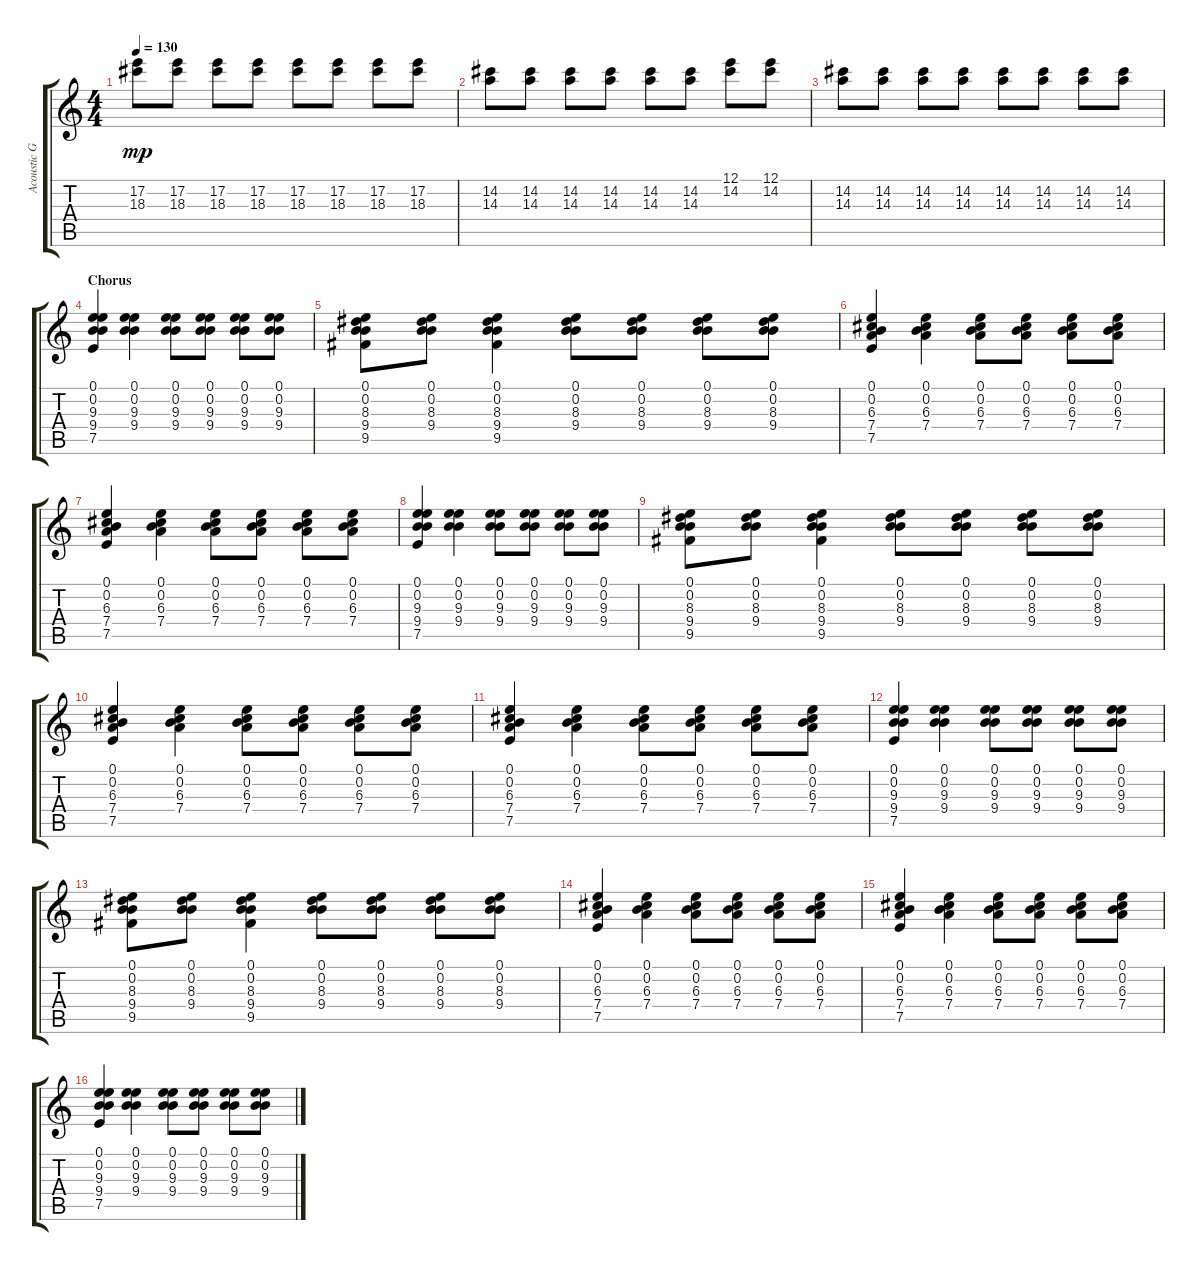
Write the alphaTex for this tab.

\track ("Acoustic Guitar" "Acoustic G") {instrument acousticguitarsteel}
\staff {score tabs}
\tuning (E4 B3 G3 D3 A2 E2) {hide}
\ts (4 4)
\tempo 130
\clef g2
\ks c
(17.2 18.3).8{dy mp} (17.2 18.3).8 (17.2 18.3).8 (17.2 18.3).8 (17.2 18.3).8 (17.2 18.3).8 (17.2 18.3).8 (17.2 18.3).8 |
(14.2 14.3).8 (14.2 14.3).8 (14.2 14.3).8 (14.2 14.3).8 (14.2 14.3).8 (14.2 14.3).8 (12.1 14.2).8 (12.1 14.2).8 |
(14.2 14.3).8 (14.2 14.3).8 (14.2 14.3).8 (14.2 14.3).8 (14.2 14.3).8 (14.2 14.3).8 (14.2 14.3).8 (14.2 14.3).8 |
\section ("" "Chorus")
(0.1 0.2 9.3 9.4 7.5).4 (0.1 0.2 9.3 9.4).4 (0.1 0.2 9.3 9.4).8 (0.1 0.2 9.3 9.4).8 (0.1 0.2 9.3 9.4).8 (0.1 0.2 9.3 9.4).8 |
(0.1 0.2 8.3 9.4 9.5).8 (0.1 0.2 8.3 9.4).8 (0.1 0.2 8.3 9.4 9.5).4 (0.1 0.2 8.3 9.4).8 (0.1 0.2 8.3 9.4).8 (0.1 0.2 8.3 9.4).8 (0.1 0.2 8.3 9.4).8 |
(0.1 0.2 6.3 7.4 7.5).4 (0.1 0.2 6.3 7.4).4 (0.1 0.2 6.3 7.4).8 (0.1 0.2 6.3 7.4).8 (0.1 0.2 6.3 7.4).8 (0.1 0.2 6.3 7.4).8 |
(0.1 0.2 6.3 7.4 7.5).4 (0.1 0.2 6.3 7.4).4 (0.1 0.2 6.3 7.4).8 (0.1 0.2 6.3 7.4).8 (0.1 0.2 6.3 7.4).8 (0.1 0.2 6.3 7.4).8 |
(0.1 0.2 9.3 9.4 7.5).4 (0.1 0.2 9.3 9.4).4 (0.1 0.2 9.3 9.4).8 (0.1 0.2 9.3 9.4).8 (0.1 0.2 9.3 9.4).8 (0.1 0.2 9.3 9.4).8 |
(0.1 0.2 8.3 9.4 9.5).8 (0.1 0.2 8.3 9.4).8 (0.1 0.2 8.3 9.4 9.5).4 (0.1 0.2 8.3 9.4).8 (0.1 0.2 8.3 9.4).8 (0.1 0.2 8.3 9.4).8 (0.1 0.2 8.3 9.4).8 |
(0.1 0.2 6.3 7.4 7.5).4 (0.1 0.2 6.3 7.4).4 (0.1 0.2 6.3 7.4).8 (0.1 0.2 6.3 7.4).8 (0.1 0.2 6.3 7.4).8 (0.1 0.2 6.3 7.4).8 |
(0.1 0.2 6.3 7.4 7.5).4 (0.1 0.2 6.3 7.4).4 (0.1 0.2 6.3 7.4).8 (0.1 0.2 6.3 7.4).8 (0.1 0.2 6.3 7.4).8 (0.1 0.2 6.3 7.4).8 |
(0.1 0.2 9.3 9.4 7.5).4 (0.1 0.2 9.3 9.4).4 (0.1 0.2 9.3 9.4).8 (0.1 0.2 9.3 9.4).8 (0.1 0.2 9.3 9.4).8 (0.1 0.2 9.3 9.4).8 |
(0.1 0.2 8.3 9.4 9.5).8 (0.1 0.2 8.3 9.4).8 (0.1 0.2 8.3 9.4 9.5).4 (0.1 0.2 8.3 9.4).8 (0.1 0.2 8.3 9.4).8 (0.1 0.2 8.3 9.4).8 (0.1 0.2 8.3 9.4).8 |
(0.1 0.2 6.3 7.4 7.5).4 (0.1 0.2 6.3 7.4).4 (0.1 0.2 6.3 7.4).8 (0.1 0.2 6.3 7.4).8 (0.1 0.2 6.3 7.4).8 (0.1 0.2 6.3 7.4).8 |
(0.1 0.2 6.3 7.4 7.5).4 (0.1 0.2 6.3 7.4).4 (0.1 0.2 6.3 7.4).8 (0.1 0.2 6.3 7.4).8 (0.1 0.2 6.3 7.4).8 (0.1 0.2 6.3 7.4).8 |
(0.1 0.2 9.3 9.4 7.5).4 (0.1 0.2 9.3 9.4).4 (0.1 0.2 9.3 9.4).8 (0.1 0.2 9.3 9.4).8 (0.1 0.2 9.3 9.4).8 (0.1 0.2 9.3 9.4).8
